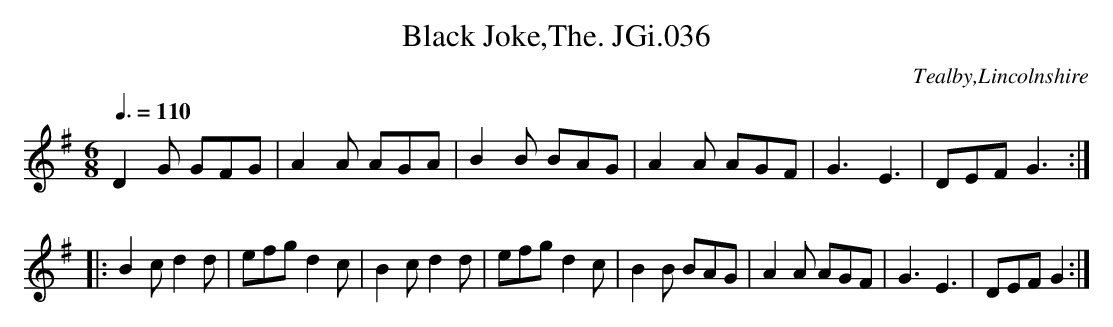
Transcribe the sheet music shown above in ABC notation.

X:1
T:Black Joke,The. JGi.036
L:1/8
M:6/8
O:Tealby,Lincolnshire
Q:3/8=110
K:G
D2G GFG|A2A AGA|B2B BAG|A2A AGF|G3E3|DEF G3:|
|:B2cd2d|efg d2c|B2cd2d|efg d2c|B2B BAG|A2A AGF|G3E3|DEF G2:|
